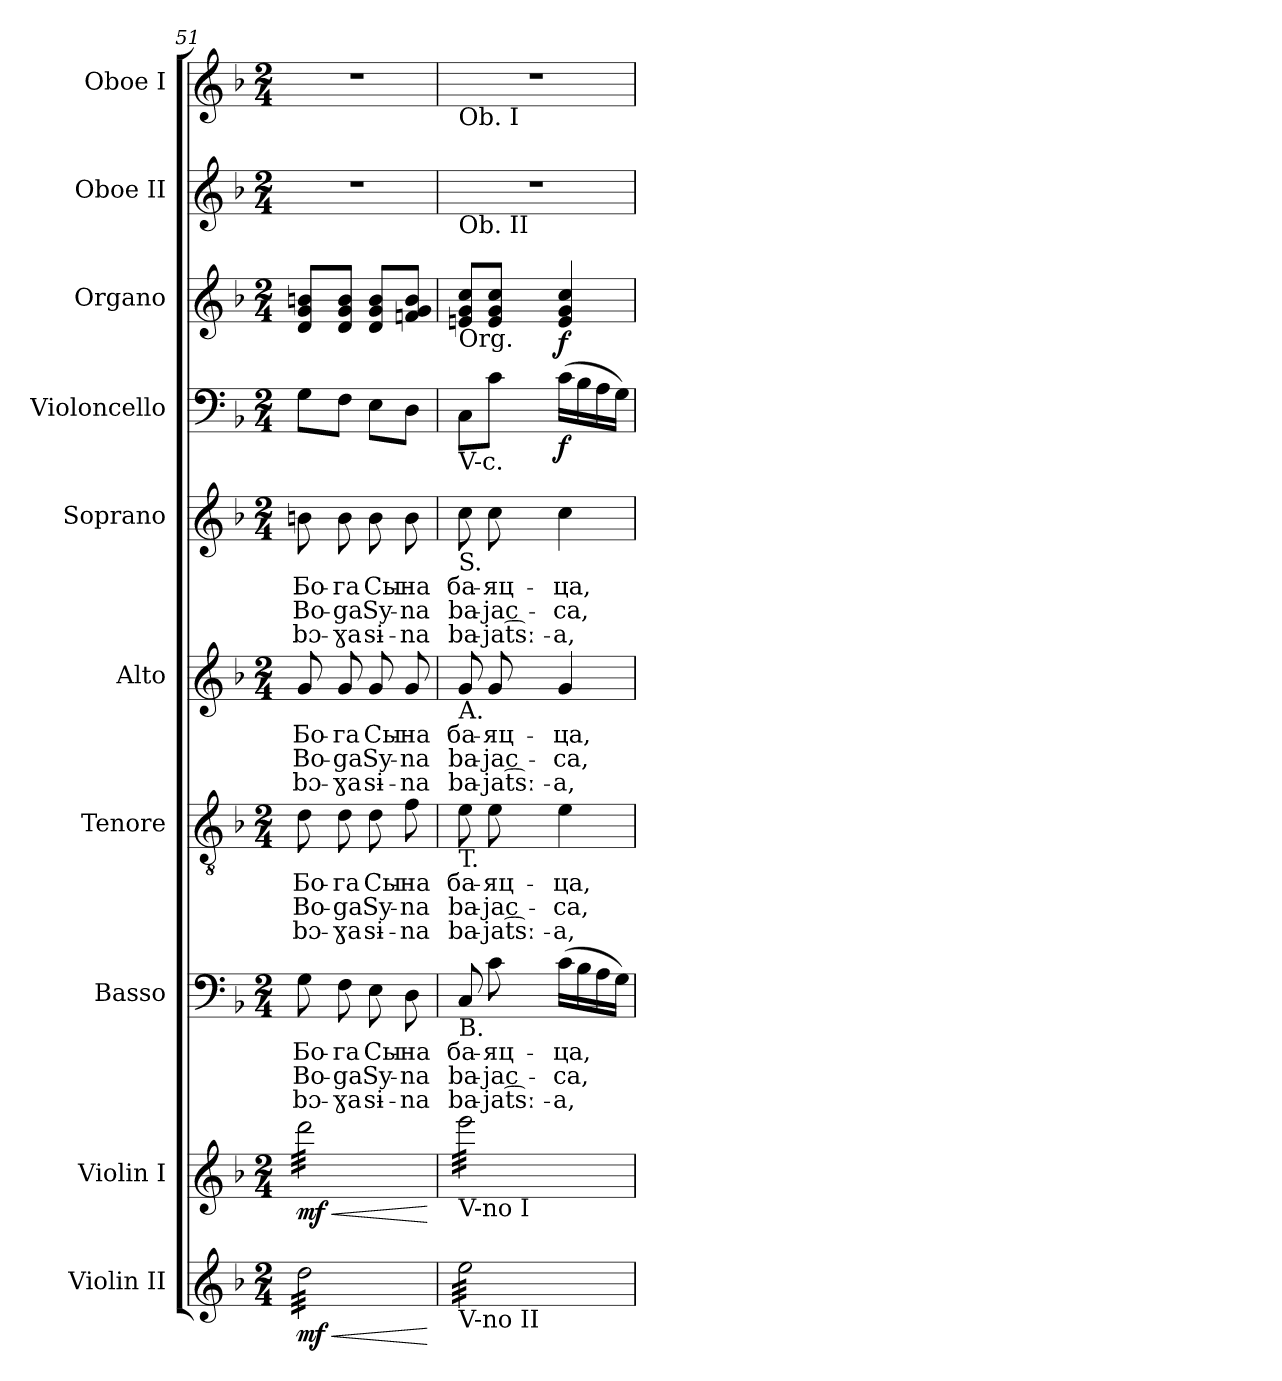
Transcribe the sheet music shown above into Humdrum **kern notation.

**kern	**dynam	**kern	**dynam	**kern	**text	**text	**text	**kern	**text	**text	**text	**kern	**text	**text	**text	**kern	**text	**text	**text	**kern	**dynam	**kern	**dynam	**kern	**kern
*part10	*part10	*part9	*part9	*part8	*part8	*part8	*part8	*part7	*part7	*part7	*part7	*part6	*part6	*part6	*part6	*part5	*part5	*part5	*part5	*part4	*part4	*part3	*part3	*part2	*part1
*staff10	*staff10	*staff9	*staff9	*staff8	*staff8	*staff8	*staff8	*staff7	*staff7	*staff7	*staff7	*staff6	*staff6	*staff6	*staff6	*staff5	*staff5	*staff5	*staff5	*staff4	*staff4	*staff3	*staff3	*staff2	*staff1
*I"Violin II	*	*I"Violin I	*	*I"Basso	*	*	*	*I"Tenore	*	*	*	*I"Alto	*	*	*	*I"Soprano	*	*	*	*I"Violoncello	*	*I"Organo	*	*I"Oboe II	*I"Oboe I
*	*	*	*	*	*	*	*	*	*	*	*	*I'A.	*	*	*	*	*	*	*	*	*	*	*	*	*
*clefG2	*	*clefG2	*	*clefF4	*	*	*	*clefGv2	*	*	*	*clefG2	*	*	*	*clefG2	*	*	*	*clefF4	*	*clefG2	*	*clefG2	*clefG2
*	*	*	*	*	*	*	*	*ITrd7c12	*	*	*	*	*	*	*	*	*	*	*	*	*	*	*	*	*
*k[b-]	*	*k[b-]	*	*k[b-]	*	*	*	*k[b-]	*	*	*	*k[b-]	*	*	*	*k[b-]	*	*	*	*k[b-]	*	*k[b-]	*	*k[b-]	*k[b-]
*F:	*	*F:	*	*F:	*	*	*	*F:	*	*	*	*F:	*	*	*	*F:	*	*	*	*F:	*	*F:	*	*F:	*F:
*M2/4	*	*M2/4	*	*M2/4	*	*	*	*M2/4	*	*	*	*M2/4	*	*	*	*M2/4	*	*	*	*M2/4	*	*M2/4	*	*M2/4	*M2/4
=51	=51	=51	=51	=51	=51	=51	=51	=51	=51	=51	=51	=51	=51	=51	=51	=51	=51	=51	=51	=51	=51	=51	=51	=51	=51
!	!LO:HP:b	!	!LO:HP:b	!	!	!	!	!	!	!	!	!	!	!	!	!	!	!	!	!	!	!	!	!	!
!	!	!	!	!	!LO:LY:b:color=#000000	!LO:LY:b:color=#000000	!LO:LY:b:color=#000000	!	!	!	!	!	!	!	!	!	!	!	!	!	!	!	!	!	!
!	!	!	!	!	!	!	!	!	!LO:LY:b:color=#000000	!LO:LY:b:color=#000000	!LO:LY:b:color=#000000	!	!	!	!	!	!	!	!	!	!	!	!	!	!
!	!	!	!	!	!	!	!	!	!	!	!	!	!LO:LY:b:color=#000000	!LO:LY:b:color=#000000	!LO:LY:b:color=#000000	!	!	!	!	!	!	!	!	!	!
!	!	!	!	!	!	!	!	!	!	!	!	!	!	!	!	!	!LO:LY:b:color=#000000	!LO:LY:b:color=#000000	!LO:LY:b:color=#000000	!	!	!	!	!LO:N:vis=1	!LO:N:vis=1
*tremolo	*	*	*	*	*	*	*	*	*	*	*	*	*	*	*	*	*	*	*	*	*	*	*	*	*
*	*	*tremolo	*	*	*	*	*	*	*	*	*	*	*	*	*	*	*	*	*	*	*	*	*	*	*
32ddi\LLL	< mf	32dddi\LLL	< mf	8Gi\	Бо-	Bo-	bɔ-	8Di\	Бо-	Bo-	bɔ-	8gi/	Бо-	Bo-	bɔ-	8bni\	Бо-	Bo-	bɔ-	8Gi\L	.	8di/ 8gi 8bniL	.	2r	2r
32ddi\	.	32dddi\	.	.	.	.	.	.	.	.	.	.	.	.	.	.	.	.	.	.	.	.	.	.	.
32ddi\	.	32dddi\	.	.	.	.	.	.	.	.	.	.	.	.	.	.	.	.	.	.	.	.	.	.	.
32ddi\	.	32dddi\	.	.	.	.	.	.	.	.	.	.	.	.	.	.	.	.	.	.	.	.	.	.	.
!	!	!	!	!	!LO:LY:b:color=#000000	!LO:LY:b:color=#000000	!LO:LY:b:color=#000000	!	!	!	!	!	!	!	!	!	!	!	!	!	!	!	!	!	!
!	!	!	!	!	!	!	!	!	!LO:LY:b:color=#000000	!LO:LY:b:color=#000000	!LO:LY:b:color=#000000	!	!	!	!	!	!	!	!	!	!	!	!	!	!
!	!	!	!	!	!	!	!	!	!	!	!	!	!LO:LY:b:color=#000000	!LO:LY:b:color=#000000	!LO:LY:b:color=#000000	!	!	!	!	!	!	!	!	!	!
!	!	!	!	!	!	!	!	!	!	!	!	!	!	!	!	!	!LO:LY:b:color=#000000	!LO:LY:b:color=#000000	!LO:LY:b:color=#000000	!	!	!	!	!	!
32ddi\	.	32dddi\	.	8Fi\	-га	-ga	-ɣa	8Di\	-га	-ga	-ɣa	8gi/	-га	-ga	-ɣa	8bi\	-га	-ga	-ɣa	8Fi\J	.	8di/ 8gi 8biJ	.	.	.
32ddi\	.	32dddi\	.	.	.	.	.	.	.	.	.	.	.	.	.	.	.	.	.	.	.	.	.	.	.
32ddi\	.	32dddi\	.	.	.	.	.	.	.	.	.	.	.	.	.	.	.	.	.	.	.	.	.	.	.
32ddi\	.	32dddi\	.	.	.	.	.	.	.	.	.	.	.	.	.	.	.	.	.	.	.	.	.	.	.
!	!	!	!	!	!LO:LY:b:color=#000000	!LO:LY:b:color=#000000	!LO:LY:b:color=#000000	!	!	!	!	!	!	!	!	!	!	!	!	!	!	!	!	!	!
!	!	!	!	!	!	!	!	!	!LO:LY:b:color=#000000	!LO:LY:b:color=#000000	!LO:LY:b:color=#000000	!	!	!	!	!	!	!	!	!	!	!	!	!	!
!	!	!	!	!	!	!	!	!	!	!	!	!	!LO:LY:b:color=#000000	!LO:LY:b:color=#000000	!LO:LY:b:color=#000000	!	!	!	!	!	!	!	!	!	!
!	!	!	!	!	!	!	!	!	!	!	!	!	!	!	!	!	!LO:LY:b:color=#000000	!LO:LY:b:color=#000000	!LO:LY:b:color=#000000	!	!	!	!	!	!
32ddi\	.	32dddi\	.	8Ei\	Сы-	Sy-	sɨ-	8Di\	Сы-	Sy-	sɨ-	8gi/	Сы-	Sy-	sɨ-	8bi\	Сы-	Sy-	sɨ-	8Ei\L	.	8di/ 8gi 8biL	.	.	.
32ddi\	.	32dddi\	.	.	.	.	.	.	.	.	.	.	.	.	.	.	.	.	.	.	.	.	.	.	.
32ddi\	.	32dddi\	.	.	.	.	.	.	.	.	.	.	.	.	.	.	.	.	.	.	.	.	.	.	.
32ddi\	.	32dddi\	.	.	.	.	.	.	.	.	.	.	.	.	.	.	.	.	.	.	.	.	.	.	.
!	!	!	!	!	!LO:LY:b:color=#000000	!LO:LY:b:color=#000000	!LO:LY:b:color=#000000	!	!	!	!	!	!	!	!	!	!	!	!	!	!	!	!	!	!
!	!	!	!	!	!	!	!	!	!LO:LY:b:color=#000000	!LO:LY:b:color=#000000	!LO:LY:b:color=#000000	!	!	!	!	!	!	!	!	!	!	!	!	!	!
!	!	!	!	!	!	!	!	!	!	!	!	!	!LO:LY:b:color=#000000	!LO:LY:b:color=#000000	!LO:LY:b:color=#000000	!	!	!	!	!	!	!	!	!	!
!	!	!	!	!	!	!	!	!	!	!	!	!	!	!	!	!	!LO:LY:b:color=#000000	!LO:LY:b:color=#000000	!LO:LY:b:color=#000000	!	!	!	!	!	!
32ddi\	.	32dddi\	.	8Di\	-на	-na	-na	8Fi\	-на	-na	-na	8gi/	-на	-na	-na	8bi\	-на	-na	-na	8Di\J	.	8fni/ 8gi 8biJ	.	.	.
32ddi\	.	32dddi\	.	.	.	.	.	.	.	.	.	.	.	.	.	.	.	.	.	.	.	.	.	.	.
32ddi\	.	32dddi\	.	.	.	.	.	.	.	.	.	.	.	.	.	.	.	.	.	.	.	.	.	.	.
32ddi\JJJ	.	32dddi\JJJ	.	.	.	.	.	.	.	.	.	.	.	.	.	.	.	.	.	.	.	.	.	.	.
.	[	.	[	.	.	.	.	.	.	.	.	.	.	.	.	.	.	.	.	.	.	.	.	.	.
!!LO:PB:g=z
=52	=52	=52	=52	=52	=52	=52	=52	=52	=52	=52	=52	=52	=52	=52	=52	=52	=52	=52	=52	=52	=52	=52	=52	=52	=52
!	!	!	!	!	!LO:LY:b:color=#000000	!LO:LY:b:color=#000000	!LO:LY:b:color=#000000	!	!	!	!	!	!	!	!	!	!	!	!	!	!	!	!	!	!
!	!	!	!	!	!	!	!	!	!LO:LY:b:color=#000000	!LO:LY:b:color=#000000	!LO:LY:b:color=#000000	!	!	!	!	!	!	!	!	!	!	!	!	!	!
!	!	!	!	!	!	!	!	!	!	!	!	!	!LO:LY:b:color=#000000	!LO:LY:b:color=#000000	!LO:LY:b:color=#000000	!	!	!	!	!	!	!	!	!	!
!	!	!	!	!	!	!	!	!	!	!	!	!	!	!	!	!	!	!	!	!	!	!	!	!	!LO:TX:b:t=Ob. I
!	!	!	!	!	!	!	!	!	!	!	!	!	!	!	!	!	!	!	!	!	!	!	!	!LO:TX:b:t=Ob. II	!
!	!	!	!	!	!	!	!	!	!	!	!	!	!	!	!	!	!	!	!	!	!	!LO:TX:b:t=Org.	!	!	!
!	!	!	!	!	!	!	!	!	!	!	!	!	!	!	!	!	!	!	!	!LO:TX:b:t=V-c.	!	!	!	!	!
!	!	!	!	!	!	!	!	!	!	!	!	!	!	!	!	!LO:TX:b:t=S.	!	!	!	!	!	!	!	!	!
!	!	!	!	!	!	!	!	!	!	!	!	!LO:TX:b:t=A.	!	!	!	!	!	!	!	!	!	!	!	!	!
!	!	!	!	!	!	!	!	!LO:TX:b:t=T.	!	!	!	!	!	!	!	!	!	!	!	!	!	!	!	!	!
!	!	!	!	!LO:TX:b:t=B.	!	!	!	!	!	!	!	!	!	!	!	!	!	!	!	!	!	!	!	!	!
!	!	!LO:TX:b:t=V-no I	!	!	!	!	!	!	!	!	!	!	!	!	!	!	!	!	!	!	!	!	!	!	!
!LO:TX:b:t=V-no II	!	!	!	!	!	!	!	!	!	!	!	!	!	!	!	!	!	!	!	!	!	!	!	!	!
!	!	!	!	!	!	!	!	!	!	!	!	!	!	!	!	!	!LO:LY:b:color=#000000	!LO:LY:b:color=#000000	!LO:LY:b:color=#000000	!	!	!	!	!LO:N:vis=1	!LO:N:vis=1
32eei\LLL	.	32eeei\LLL	.	8Ci/	ба-	ba-	ba-	8Ei\	ба-	ba-	ba-	8gi/	ба-	ba-	ba-	8cci\	ба-	ba-	ba-	8Ci\L	.	8eni/ 8gi 8cciL	.	2r	2r
32eei\	.	32eeei\	.	.	.	.	.	.	.	.	.	.	.	.	.	.	.	.	.	.	.	.	.	.	.
32eei\	.	32eeei\	.	.	.	.	.	.	.	.	.	.	.	.	.	.	.	.	.	.	.	.	.	.	.
32eei\	.	32eeei\	.	.	.	.	.	.	.	.	.	.	.	.	.	.	.	.	.	.	.	.	.	.	.
!	!	!	!	!	!LO:LY:b:color=#000000	!LO:LY:b:color=#000000	!LO:LY:b:color=#000000	!	!	!	!	!	!	!	!	!	!	!	!	!	!	!	!	!	!
!	!	!	!	!	!	!	!	!	!LO:LY:b:color=#000000	!LO:LY:b:color=#000000	!LO:LY:b:color=#000000	!	!	!	!	!	!	!	!	!	!	!	!	!	!
!	!	!	!	!	!	!	!	!	!	!	!	!	!LO:LY:b:color=#000000	!LO:LY:b:color=#000000	!LO:LY:b:color=#000000	!	!	!	!	!	!	!	!	!	!
!	!	!	!	!	!	!	!	!	!	!	!	!	!	!	!	!	!LO:LY:b:color=#000000	!LO:LY:b:color=#000000	!LO:LY:b:color=#000000	!	!	!	!	!	!
32eei\	.	32eeei\	.	8ci\	-яц-	-jac-	-jat͡sː-	8Ei\	-яц-	-jac-	-jat͡sː-	8gi/	-яц-	-jac-	-jat͡sː-	8cci\	-яц-	-jac-	-jat͡sː-	8ci\J	.	8ei/ 8gi 8cciJ	.	.	.
32eei\	.	32eeei\	.	.	.	.	.	.	.	.	.	.	.	.	.	.	.	.	.	.	.	.	.	.	.
32eei\	.	32eeei\	.	.	.	.	.	.	.	.	.	.	.	.	.	.	.	.	.	.	.	.	.	.	.
32eei\	.	32eeei\	.	.	.	.	.	.	.	.	.	.	.	.	.	.	.	.	.	.	.	.	.	.	.
!	!	!	!	!	!LO:LY:b:color=#000000	!LO:LY:b:color=#000000	!LO:LY:b:color=#000000	!	!	!	!	!	!	!	!	!	!	!	!	!	!	!	!	!	!
!	!	!	!	!	!	!	!	!	!LO:LY:b:color=#000000	!LO:LY:b:color=#000000	!LO:LY:b:color=#000000	!	!	!	!	!	!	!	!	!	!	!	!	!	!
!	!	!	!	!	!	!	!	!	!	!	!	!	!LO:LY:b:color=#000000	!LO:LY:b:color=#000000	!LO:LY:b:color=#000000	!	!	!	!	!	!	!	!	!	!
!	!	!	!	!	!	!	!	!	!	!	!	!	!	!	!	!	!LO:LY:b:color=#000000	!LO:LY:b:color=#000000	!LO:LY:b:color=#000000	!	!	!	!	!	!
32eei\	.	32eeei\	.	(16ci\LL	-ца,	-ca,	-a,	4Ei\	-ца,	-ca,	-a,	4gi/	-ца,	-ca,	-a,	4cci\	-ца,	-ca,	-a,	(16ci\LL	f	4ei/ 4gi 4cci	f	.	.
32eei\	.	32eeei\	.	.	.	.	.	.	.	.	.	.	.	.	.	.	.	.	.	.	.	.	.	.	.
32eei\	.	32eeei\	.	16B-i\	.	.	.	.	.	.	.	.	.	.	.	.	.	.	.	16B-i\	.	.	.	.	.
32eei\	.	32eeei\	.	.	.	.	.	.	.	.	.	.	.	.	.	.	.	.	.	.	.	.	.	.	.
32eei\	.	32eeei\	.	16Ai\	.	.	.	.	.	.	.	.	.	.	.	.	.	.	.	16Ai\	.	.	.	.	.
32eei\	.	32eeei\	.	.	.	.	.	.	.	.	.	.	.	.	.	.	.	.	.	.	.	.	.	.	.
32eei\	.	32eeei\	.	16Gi\JJ)	.	.	.	.	.	.	.	.	.	.	.	.	.	.	.	16Gi\JJ)	.	.	.	.	.
32eei\JJJ	.	32eeei\JJJ	.	.	.	.	.	.	.	.	.	.	.	.	.	.	.	.	.	.	.	.	.	.	.
*	*	*Xtremolo	*	*	*	*	*	*	*	*	*	*	*	*	*	*	*	*	*	*	*	*	*	*	*
*Xtremolo	*	*	*	*	*	*	*	*	*	*	*	*	*	*	*	*	*	*	*	*	*	*	*	*	*
=	=	=	=	=	=	=	=	=	=	=	=	=	=	=	=	=	=	=	=	=	=	=	=	=	=
*-	*-	*-	*-	*-	*-	*-	*-	*-	*-	*-	*-	*-	*-	*-	*-	*-	*-	*-	*-	*-	*-	*-	*-	*-	*-
